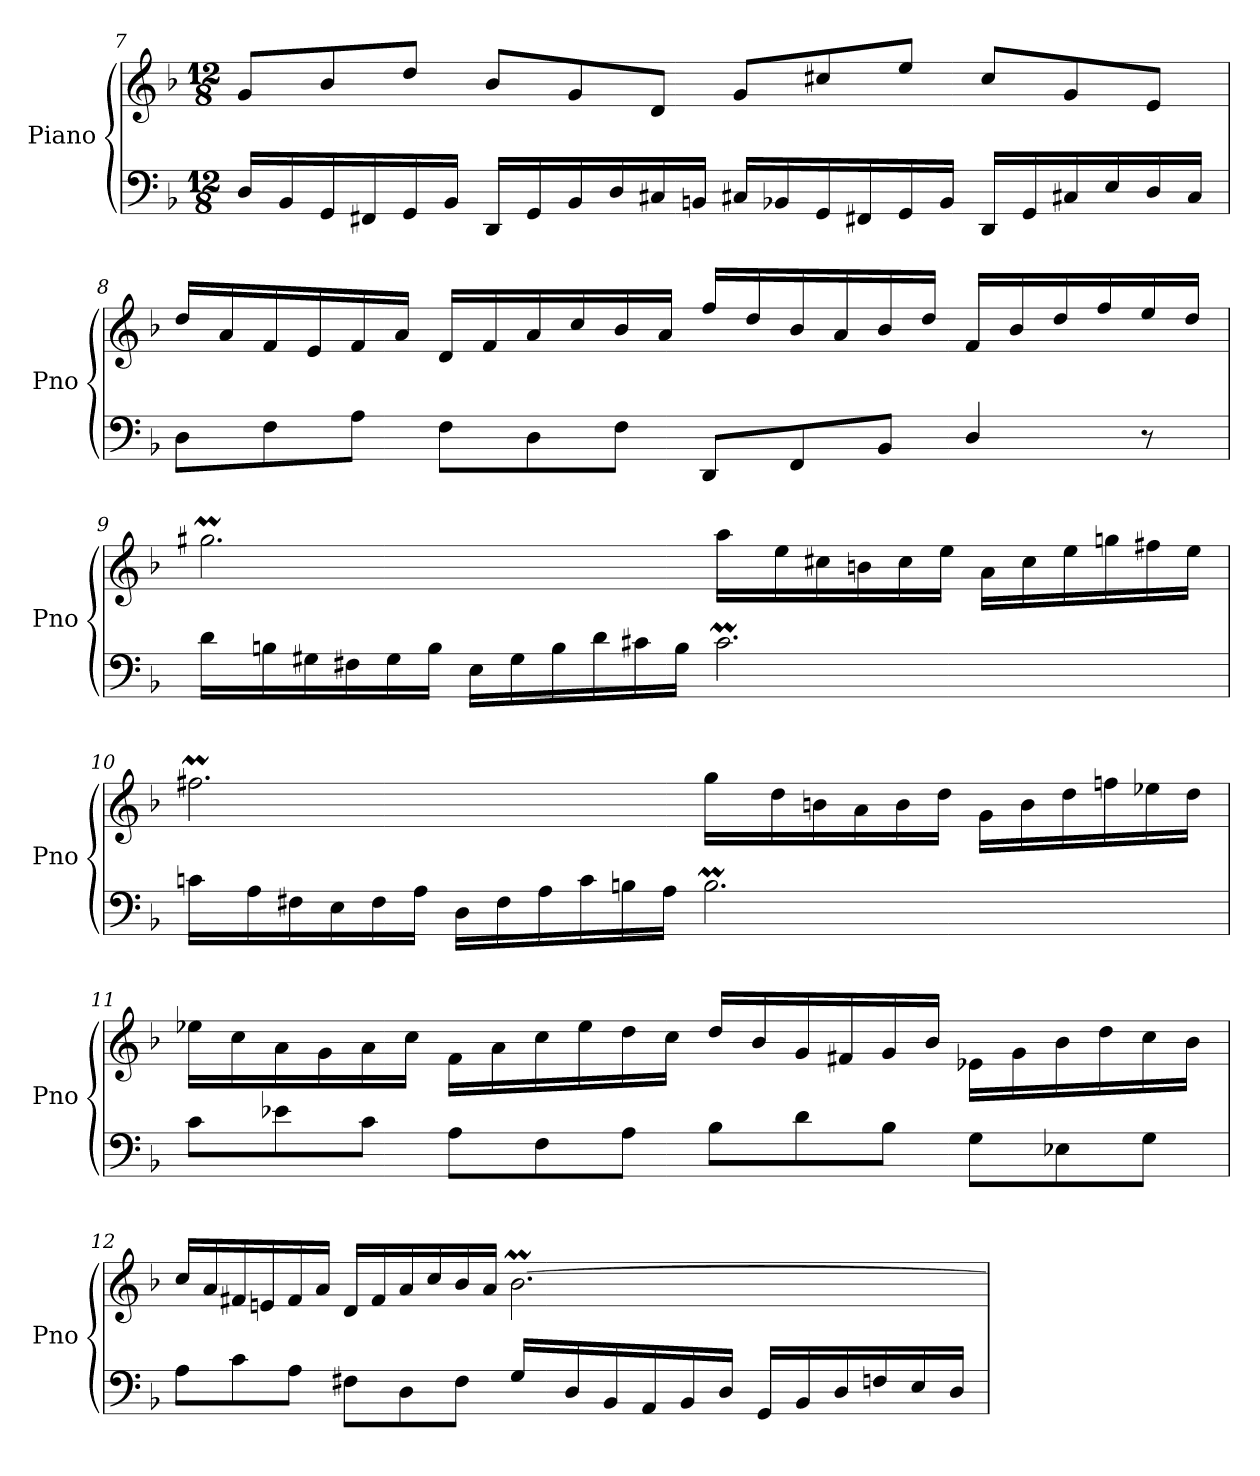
**kern	**kern
*part1	*part1
*staff2	*staff1
*I"Piano	*
*I'Pno	*
!!LO:LB:g=z
*clefF4	*clefG2
*k[b-]	*k[b-]
*M12/8	*M12/8
=7	=7
16D/LL	8g/L
16BB-/	.
16GG/	8b-/
16FF#X/	.
16GG/	8dd/J
16BB-/JJ	.
16DD/LL	8b-/L
16GG/	.
16BB-/	8g/
16D/	.
16C#X/	8d/J
16BBn/JJ	.
16C#X/LL	8g/L
16BB-X/	.
16GG/	8cc#X/
16FF#X/	.
16GG/	8ee/J
16BB-/JJ	.
16DD/LL	8cc#/L
16GG/	.
16C#X/	8g/
16E/	.
16D/	8e/J
16C#/JJ	.
=8	=8
8D\L	16dd/LL
.	16a/
8F\	16f/
.	16e/
8A\J	16f/
.	16a/JJ
8F\L	16d/LL
.	16f/
8D\	16a/
.	16cc/
8F\J	16b-/
.	16a/JJ
8DD/L	16ff/LL
.	16dd/
8FF/	16b-/
.	16a/
8BB-/J	16b-/
.	16dd/JJ
4D/	16f/LL
.	16b-/
.	16dd/
.	16ff/
8r	16ee/
.	16dd/JJ
!!LO:PB:g=z
=9	=9
*^	*^
16d\LL	2.ryy	2.gg#Xm\	32aayy
.	.	.	32gg#yy
16Bn\	.	.	32ff#Xyy
.	.	.	32gg#yy
16G#X\	.	.	32aayy
.	.	.	32gg#yy
16F#X\	.	.	32aayy
.	.	.	32gg#yy
16G#\	.	.	32aayy
.	.	.	32gg#yy
16B\JJ	.	.	32aayy
.	.	.	32gg#yy
16E\LL	.	.	32aayy
.	.	.	32gg#yy
16G#\	.	.	32aayy
.	.	.	32gg#yy
16B\	.	.	32aayy
.	.	.	32gg#yy
16d\	.	.	32aayy
.	.	.	32gg#yy
16c#X\	.	.	32aayy
.	.	.	32gg#yy
16B\JJ	.	.	32ff#yy
.	.	.	32gg#yy
2.c#m\	32Byy	16aa\LL	2.ryy
.	32c#yy	.	.
.	32dyy	16ee\	.
.	32c#yy	.	.
.	32dyy	16cc#X\	.
.	32c#yy	.	.
.	32dyy	16bn\	.
.	32c#yy	.	.
.	32dyy	16cc#\	.
.	32c#yy	.	.
.	32dyy	16ee\JJ	.
.	32c#yy	.	.
.	32dyy	16a\LL	.
.	32c#yy	.	.
.	32dyy	16cc#\	.
.	32c#yy	.	.
.	32dyy	16ee\	.
.	32c#yy	.	.
.	32dyy	16ggn\	.
.	32c#yy	.	.
.	32dyy	16ff#X\	.
.	32c#yy	.	.
.	32Byy	16ee\JJ	.
.	32c#yy	.	.
!!LO:LB:g=z	!!
=10	=10	=10	=10
16cn\LL	2.ryy	2.ff#Xm\	32eeyy
.	.	.	32ff#yy
16A\	.	.	32ggyy
.	.	.	32ff#yy
16F#X\	.	.	32ggyy
.	.	.	32ff#yy
16E\	.	.	32ggyy
.	.	.	32ff#yy
16F#\	.	.	32ggyy
.	.	.	32ff#yy
16A\JJ	.	.	32ggyy
.	.	.	32ff#yy
16D\LL	.	.	32ggyy
.	.	.	32ff#yy
16F#\	.	.	32ggyy
.	.	.	32ff#yy
16A\	.	.	32ggyy
.	.	.	32ff#yy
16c\	.	.	32ggyy
.	.	.	32ff#yy
16Bn\	.	.	32ggyy
.	.	.	32ff#yy
16A\JJ	.	.	32eeyy
.	.	.	32ff#yy
2.Bm\	32Ayy	16gg\LL	2.ryy
.	32Byy	.	.
.	32cyy	16dd\	.
.	32Byy	.	.
.	32cyy	16bn\	.
.	32Byy	.	.
.	32cyy	16a\	.
.	32Byy	.	.
.	32cyy	16b\	.
.	32Byy	.	.
.	32cyy	16dd\JJ	.
.	32Byy	.	.
.	32cyy	16g\LL	.
.	32Byy	.	.
.	32cyy	16b\	.
.	32Byy	.	.
.	32cyy	16dd\	.
.	32Byy	.	.
.	32cyy	16ffn\	.
.	32Byy	.	.
.	32cyy	16ee-X\	.
.	32Byy	.	.
.	32Ayy	16dd\JJ	.
.	32Byy	.	.
*v	*v	*	*
*	*v	*v
!!LO:LB:g=z
=11	=11
8c\L	16ee-X\LL
.	16cc\
8e-X\	16a\
.	16g\
8c\J	16a\
.	16cc\JJ
8A\L	16f\LL
.	16a\
8F\	16cc\
.	16ee-\
8A\J	16dd\
.	16cc\JJ
8B-\L	16dd/LL
.	16b-/
8d\	16g/
.	16f#X/
8B-\J	16g/
.	16b-/JJ
8G\L	16e-X\LL
.	16g\
8E-X\	16b-\
.	16dd\
8G\J	16cc\
.	16b-\JJ
!!LO:LB:g=z
=12	=12
*	*^
8A\L	16cc/LL	2.ryy
.	16a/	.
8c\	16f#X/	.
.	16en/	.
8A\J	16f#/	.
.	16a/JJ	.
8F#X\L	16d/LL	.
.	16f#/	.
8D\	16a/	.
.	16cc/	.
8F#\J	16b-/	.
.	16a/JJ	.
16G/LL	[2.b-M\	32ayy
.	.	32b-yy
16D/	.	32ccyy
.	.	32b-yy
16BB-/	.	32ccyy
.	.	32b-yy
16AA/	.	32ccyy
.	.	32b-yy
16BB-/	.	32ccyy
.	.	32b-yy
16D/JJ	.	32ccyy
.	.	32b-yy
16GG/LL	.	32ccyy
.	.	32b-yy
16BB-/	.	32ccyy
.	.	32b-yy
16D/	.	32ccyy
.	.	32b-yy
16Fn/	.	32ccyy
.	.	32b-yy
16E/	.	32ccyy
.	.	32b-yy
16D/JJ	.	32ccyy
.	.	32b-yy
*	*v	*v
=	=
*-	*-
